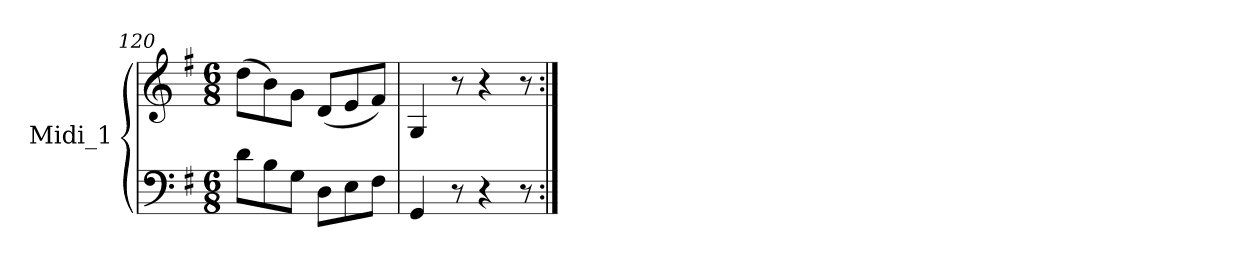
**kern	**kern
*part1	*part1
*staff2	*staff1
*I"Midi_1	*
*clefF4	*clefG2
*k[f#]	*k[f#]
*G:	*G:
*M6/8	*M6/8
=120	=120
8d\L	(>8dd\L
8B\	8b\)
8G\J	8g\J
8D\L	(8d/L
8E\	8e/
8F#\J	8f#/J)
=121	=121
4GG/	4G/
8r	8r
4r	4r
8r	8r
=:|!	=:|!
*-	*-
